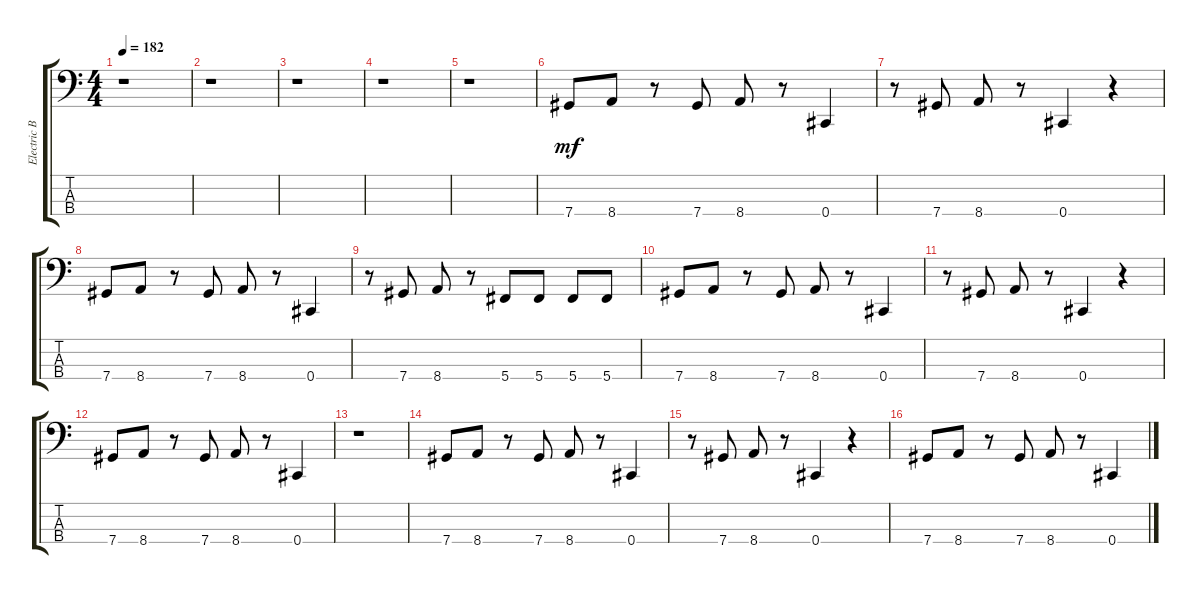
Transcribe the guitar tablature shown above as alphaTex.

\track ("Electric Bass" "Electric B") {instrument electricbassfinger}
\staff {score tabs}
\tuning (Gb2 Db2 Ab1 Db1) {hide}
\ts (4 4)
\tempo 182
\clef f4
\ks c
r.1{dy mf} |
r.1 |
r.1 |
r.1 |
r.1 |
7.4.8 8.4.8 r.8 7.4.8 8.4.8 r.8 0.4.4 |
r.8 7.4.8 8.4.8 r.8 0.4.4 r.4 |
7.4.8 8.4.8 r.8 7.4.8 8.4.8 r.8 0.4.4 |
r.8 7.4.8 8.4.8 r.8 5.4.8 5.4.8 5.4.8 5.4.8 |
7.4.8 8.4.8 r.8 7.4.8 8.4.8 r.8 0.4.4 |
r.8 7.4.8 8.4.8 r.8 0.4.4 r.4 |
7.4.8 8.4.8 r.8 7.4.8 8.4.8 r.8 0.4.4 |
r.1 |
7.4.8 8.4.8 r.8 7.4.8 8.4.8 r.8 0.4.4 |
r.8 7.4.8 8.4.8 r.8 0.4.4 r.4 |
7.4.8 8.4.8 r.8 7.4.8 8.4.8 r.8 0.4.4
